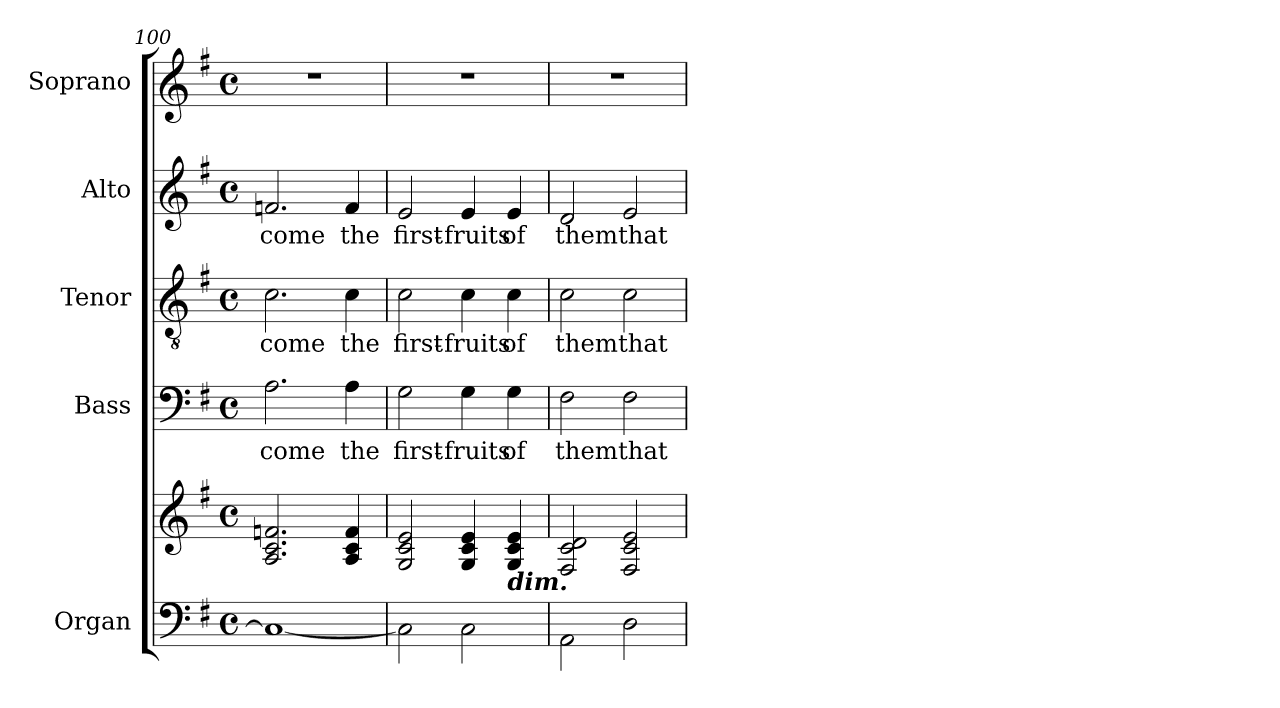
**kern	**kern	**kern	**text	**kern	**text	**kern	**text	**kern
*part5	*part5	*part4	*part4	*part3	*part3	*part2	*part2	*part1
*staff6	*staff5	*staff4	*staff4	*staff3	*staff3	*staff2	*staff2	*staff1
*I"Organ	*	*I"Bass	*	*I"Tenor	*	*I"Alto	*	*I"Soprano
*	*	*I'B	*	*I'T	*	*I'A	*	*I'S
*clefF4	*clefG2	*clefF4	*	*clefGv2	*	*clefG2	*	*clefG2
*k[f#]	*k[f#]	*k[f#]	*	*k[f#]	*	*k[f#]	*	*k[f#]
*G:	*G:	*G:	*	*G:	*	*G:	*	*G:
*M4/4	*M4/4	*M4/4	*	*M4/4	*	*M4/4	*	*M4/4
*met(c)	*met(c)	*met(c)	*	*met(c)	*	*met(c)	*	*met(c)
=100	=100	=100	=100	=100	=100	=100	=100	=100
*^	*	*	*	*	*	*	*	*
!	!	!	!	!LO:LY:b	!	!LO:LY:b	!	!LO:LY:b	!
1ryy	1C\_	2.A 2.c 2.fn	2.A	-come	2.c	-come	2.fn	-come	1r
!	!	!	!	!LO:LY:b	!	!LO:LY:b	!	!LO:LY:b	!
.	.	4A 4c 4f	4A	the	4c	the	4f	the	.
=101	=101	=101	=101	=101	=101	=101	=101	=101	=101
!	!	!	!	!LO:LY:b	!	!LO:LY:b	!	!LO:LY:b	!
1ryy	2C\]	2G 2c 2e	2G	first-	2c	first-	2e	first-	1r
!	!	!	!	!LO:LY:b	!	!LO:LY:b	!	!LO:LY:b	!
.	2C\	4G 4c 4e	4G	-fruits	4c	-fruits	4e	-fruits	.
!	!	!LO:TX:b:Bi:t=dim.	!	!	!	!	!	!	!
!	!	!	!	!LO:LY:b	!	!LO:LY:b	!	!LO:LY:b	!
.	.	4G 4c 4e	4G	of	4c	of	4e	of	.
=102	=102	=102	=102	=102	=102	=102	=102	=102	=102
!	!	!	!	!LO:LY:b	!	!LO:LY:b	!	!LO:LY:b	!
1ryy	2AA\	2F# 2c 2d	2F#	them	2c	them	2d	them	1r
!	!	!	!	!LO:LY:b	!	!LO:LY:b	!	!LO:LY:b	!
.	2D\	2F# 2c 2e	2F#	that	2c	that	2e	that	.
*v	*v	*	*	*	*	*	*	*	*
=	=	=	=	=	=	=	=	=
*-	*-	*-	*-	*-	*-	*-	*-	*-
